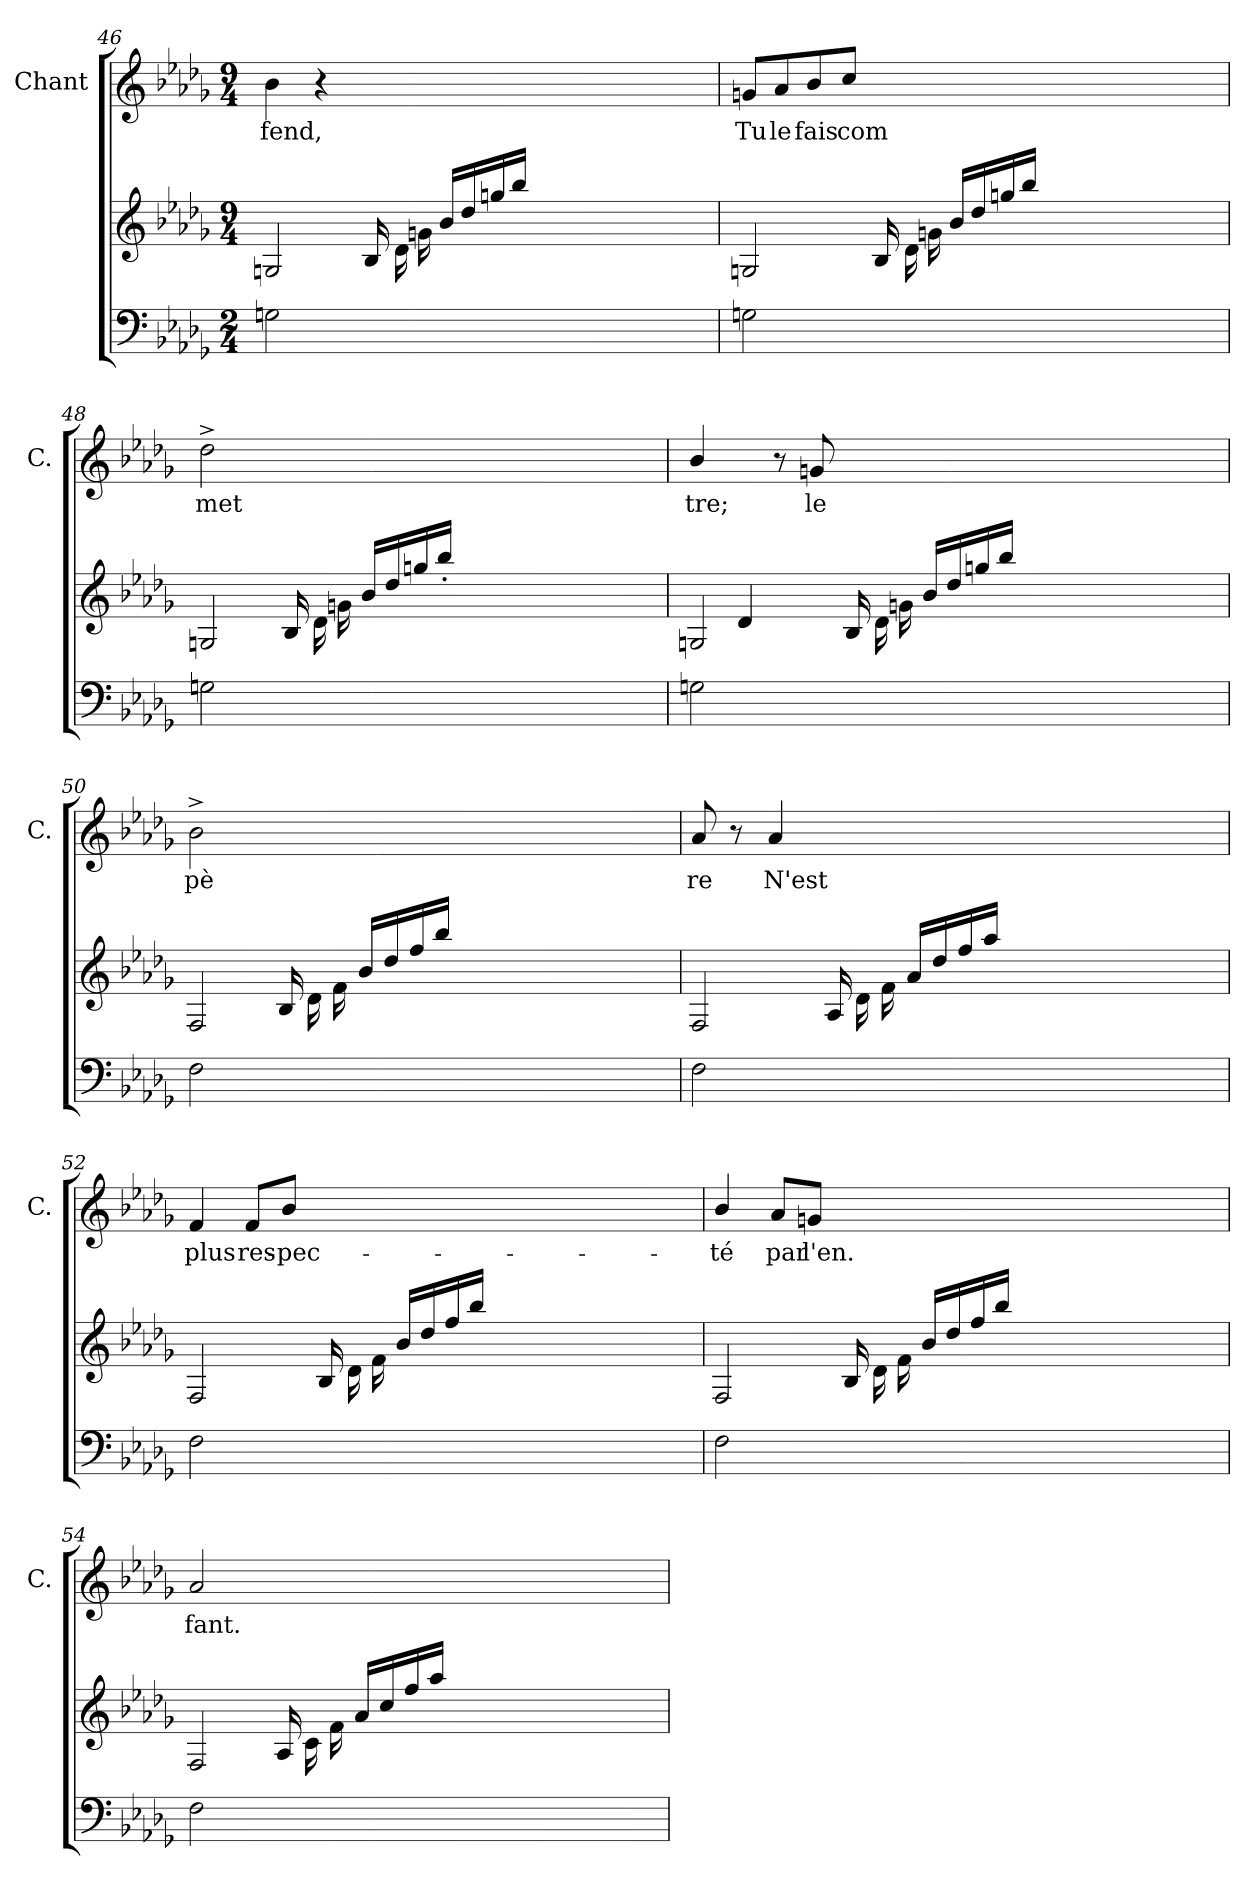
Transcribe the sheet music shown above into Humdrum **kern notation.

**kern	**kern	**kern	**text
*part3	*part2	*part1	*part1
*staff3	*staff2	*staff1	*staff1
*	*	*I"Chant	*
*	*	*I'C.	*
*clefF4	*clefG2	*clefG2	*
*k[b-e-a-d-g-]	*k[b-e-a-d-g-]	*k[b-e-a-d-g-]	*
*M2/4	*M9/4	*M9/4	*
=46	=46	=46	=46
2Gni\	2Gnj/	4b-j\	fend,
.	.	4r	.
1..ryy	16B-j/	1..ryy	.
.	16d-j\	.	.
.	16gnj\	.	.
.	16b-j/LL	.	.
.	16dd-j/	.	.
.	16ggnj/	.	.
.	16bb-j/JJ	.	.
.	1ryy	.	.
.	4ryy	.	.
.	16ryy	.	.
=47	=47	=47	=47
2Gni\	2Gnj/	8gnj/L	Tu
.	.	8a-j/	le
.	.	8b-j/	fais
.	.	8ccj/J	com
1..ryy	16B-j/	1..ryy	.
.	16d-j\	.	.
.	16gnj\	.	.
.	16b-j/LL	.	.
.	16dd-j/	.	.
.	16ggnj/	.	.
.	16bb-j/JJ	.	.
.	1ryy	.	.
.	4ryy	.	.
.	16ryy	.	.
=48	=48	=48	=48
2Gni\	2Gnj/	2dd-^>j\	met
1..ryy	16B-j/	1..ryy	.
.	16d-j\	.	.
.	16gnj\	.	.
.	16b-j/LL	.	.
.	16dd-j/	.	.
.	16ggnj/	.	.
.	16bb-'>j/JJ	.	.
.	1ryy	.	.
.	4ryy	.	.
.	16ryy	.	.
!!LO:LB:g=z
=49	=49	=49	=49
*	*^	*	*
2Gni\	2Gnj/	16ryy	4b-j/	tre;
.	.	16ryy	.	.
.	.	4d-Z/	.	.
.	.	.	8r	.
.	.	1...ryy	8gnj/	le
1..ryy	16B-j/	.	1..ryy	.
.	16d-j\	.	.	.
.	16gnj\	.	.	.
.	16b-j/LL	.	.	.
.	16dd-j/	.	.	.
.	16ggnj/	.	.	.
.	16bb-j/JJ	.	.	.
.	1ryy	.	.	.
.	4ryy	.	.	.
.	16ryy	.	.	.
*	*v	*v	*	*
=50	=50	=50	=50
2Fi\	2Fj/	2b-^>j\	pè
1..ryy	16B-j/	1..ryy	.
.	16d-j\	.	.
.	16fj\	.	.
.	16b-j/LL	.	.
.	16dd-j/	.	.
.	16ffj/	.	.
.	16bb-j/JJ	.	.
.	1ryy	.	.
.	4ryy	.	.
.	16ryy	.	.
=51	=51	=51	=51
2Fi\	2Fj/	8a-j/	re
.	.	8r	.
.	.	4a-j/	N'est
1..ryy	16A-j/	1..ryy	.
.	16d-j\	.	.
.	16fj\	.	.
.	16a-j/LL	.	.
.	16dd-j/	.	.
.	16ffj/	.	.
.	16aa-j/JJ	.	.
.	1ryy	.	.
.	4ryy	.	.
.	16ryy	.	.
=52	=52	=52	=52
2Fi\	2Fj/	4fj/	plus
.	.	8fj/L	res-
.	.	8b-j/J	pec-
1..ryy	16B-j/	1..ryy	.
.	16d-j\	.	.
.	16fj\	.	.
.	16b-j/LL	.	.
.	16dd-j/	.	.
.	16ffj/	.	.
.	16bb-j/JJ	.	.
.	1ryy	.	.
.	4ryy	.	.
.	16ryy	.	.
=53	=53	=53	=53
2Fi\	2Fj/	4b-j/	té
.	.	8a-j/L	par
.	.	8gnj/J	l'en.
1..ryy	16B-j/	1..ryy	.
.	16d-j\	.	.
.	16fj\	.	.
.	16b-j/LL	.	.
.	16dd-j/	.	.
.	16ffj/	.	.
.	16bb-j/JJ	.	.
.	1ryy	.	.
.	4ryy	.	.
.	16ryy	.	.
!!LO:PB:g=z
=54	=54	=54	=54
2Fi\	2Fj/	2a-j/	fant.
1..ryy	16A-j/	1..ryy	.
.	16cj\	.	.
.	16fj\	.	.
.	16a-j/LL	.	.
.	16ccj/	.	.
.	16ffj/	.	.
.	16aa-j/JJ	.	.
.	1ryy	.	.
.	4ryy	.	.
.	16ryy	.	.
=	=	=	=
*-	*-	*-	*-
